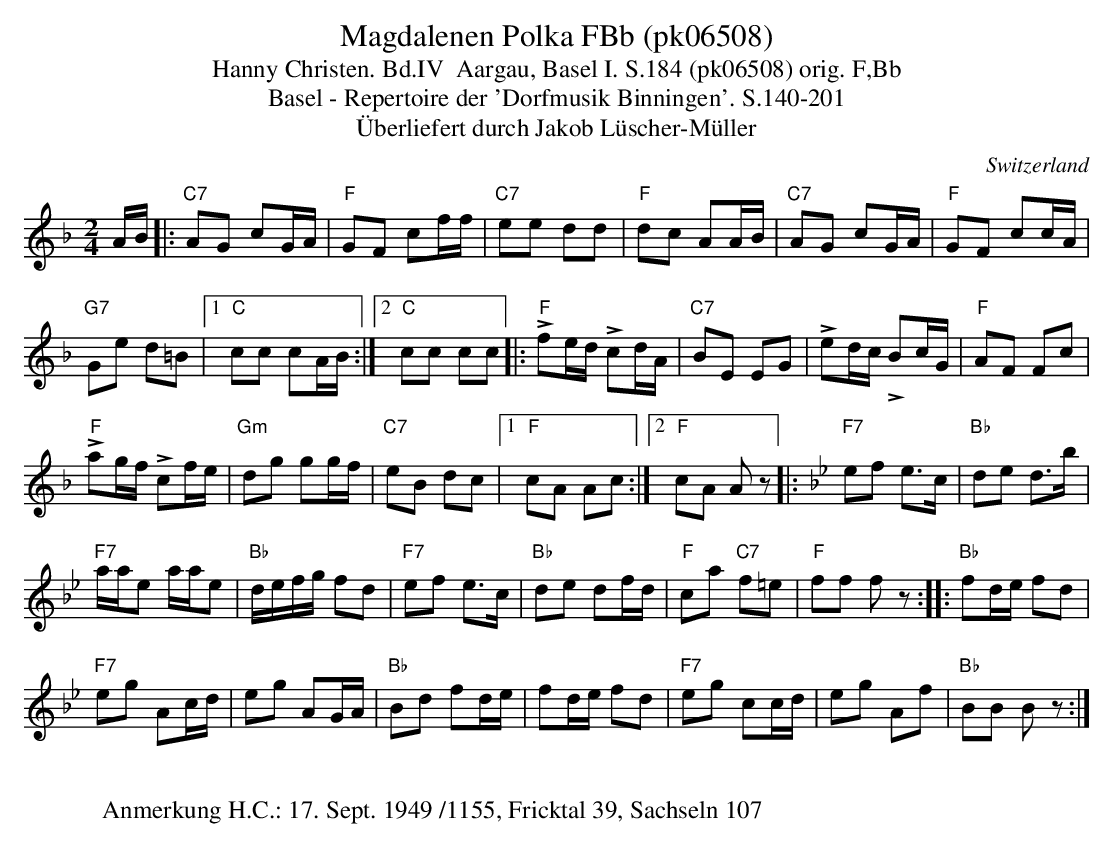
X:1
T:Magdalenen Polka FBb (pk06508)
T:Hanny Christen. Bd.IV  Aargau, Basel I. S.184 (pk06508) orig. F,Bb
T: Basel - Repertoire der 'Dorfmusik Binningen'. S.140-201
T:Überliefert durch Jakob Lüscher-Müller
M:2/4
L:1/8
O:Switzerland
K:F major
A/B/ |: "C7"AG cG/A/ |  "F"GF cf/f/ | "C7"ee dd |  "F"dc AA/B/ | "C7"AG cG/A/  | "F"GF cc/A/ |
"G7"Ge d=B |1 "C"cc cA/B/ :|2 "C"cc cc |: !>!"F"fe/d/ !>!cd/A/ | "C7"BE EG | !>!ed/c/ !>!Bc/G/ | "F"AF Fc |
!>!"F"ag/f/ !>!cf/e/ | "Gm"dg gg/f/ | "C7"eB dc |1 "F"cA Ac :|2 "F"cA Az |: [K:Bb] "F7"ef e>c | "Bb"de d>b |
"F7"a/a/e a/a/e | "Bb"d/e/f/g/ fd | "F7"ef e>c | "Bb"de df/d/ | "F"ca "C7"f=e | "F"ff fz:: "Bb"fd/e/ fd |
"F7"eg Ac/d/ | eg AG/A/ | "Bb"Bd fd/e/ | fd/e/ fd | "F7"eg cc/d/ | eg Af | "Bb"BB Bz :|
W:
W:Anmerkung H.C.: 17. Sept. 1949 /1155, Fricktal 39, Sachseln 107
